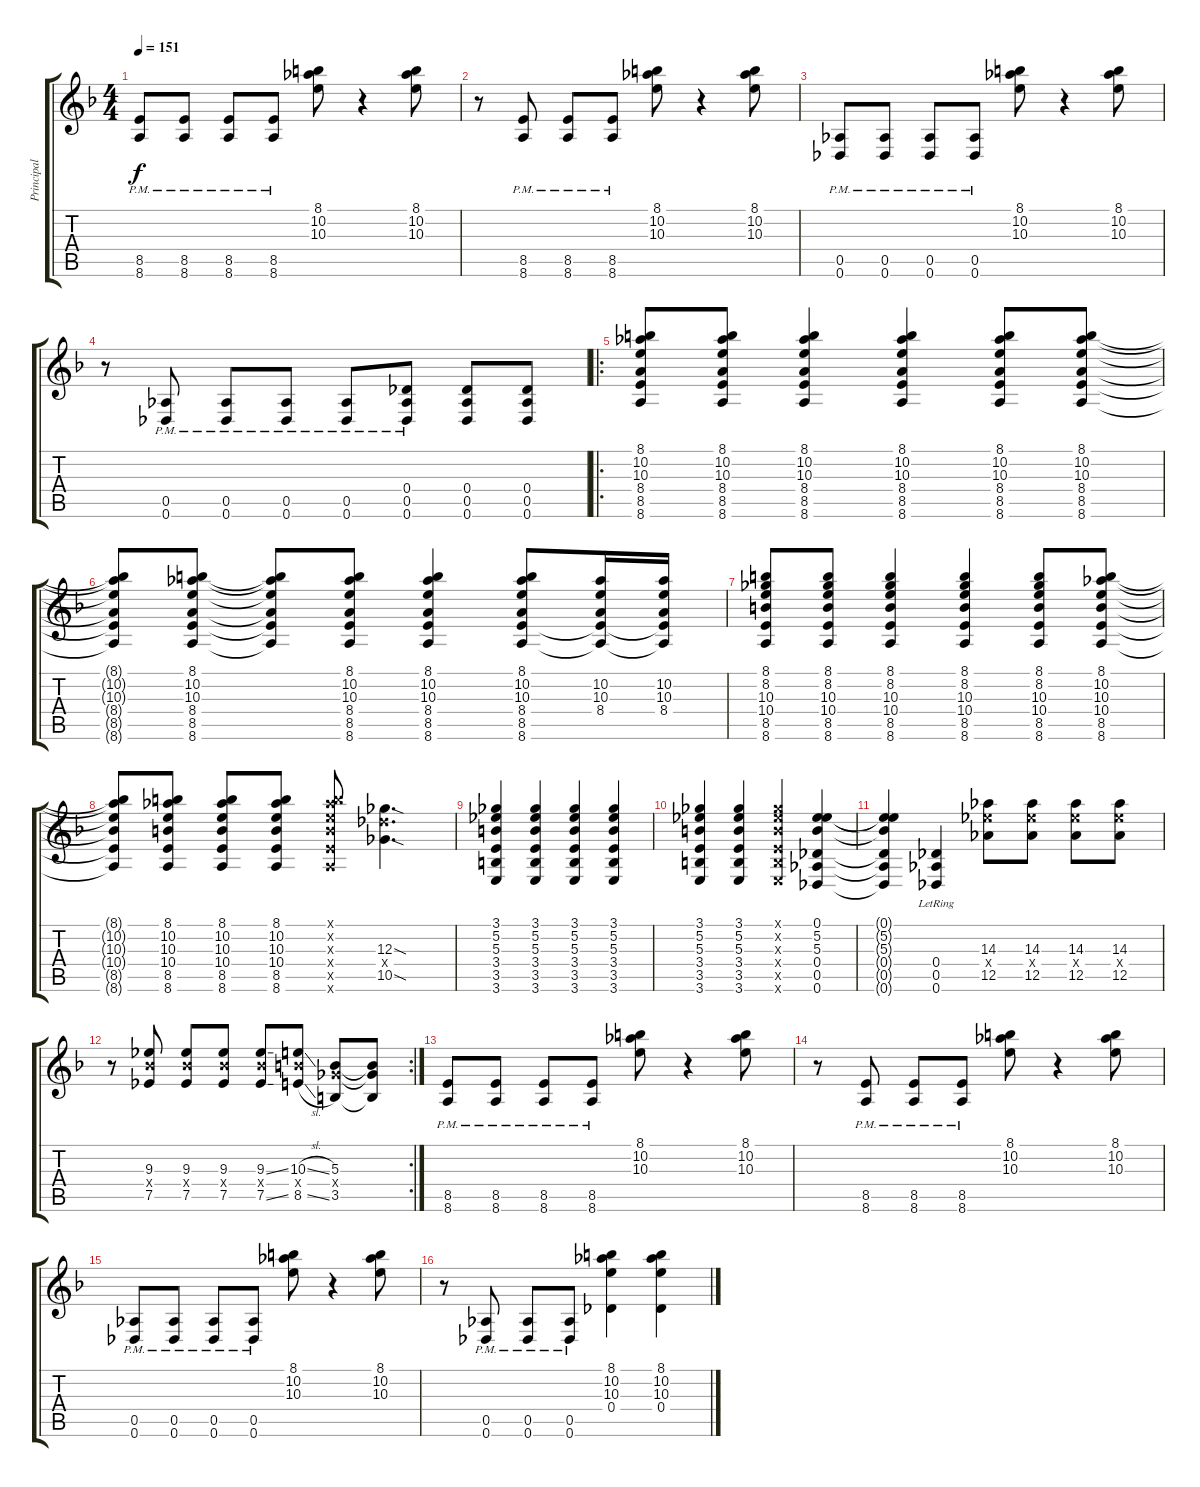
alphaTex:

\track ("Principal" "Principal") {instrument distortionguitar}
\staff {score tabs}
\tuning (Eb4 Bb3 Gb3 Db3 Ab2 Db2) {hide}
\ts (4 4)
\tempo 151
\clef g2
\ks f
(8.5{pm} 8.6{pm}).8{dy f} (8.5{pm} 8.6{pm}).8 (8.5{pm} 8.6{pm}).8 (8.5{pm} 8.6{pm}).8 (8.1 10.2 10.3).8 r.4 (8.1 10.2 10.3).8 |
r.8 (8.5{pm} 8.6{pm}).8 (8.5{pm} 8.6{pm}).8 (8.5{pm} 8.6{pm}).8 (8.1 10.2 10.3).8 r.4 (8.1 10.2 10.3).8 |
(0.5{pm} 0.6{pm}).8 (0.5{pm} 0.6{pm}).8 (0.5{pm} 0.6{pm}).8 (0.5{pm} 0.6{pm}).8 (8.1 10.2 10.3).8 r.4 (8.1 10.2 10.3).8 |
r.8 (0.5{pm} 0.6{pm}).8 (0.5{pm} 0.6{pm}).8 (0.5{pm} 0.6{pm}).8 (0.5{pm} 0.6{pm}).8 (0.4{pm} 0.5{pm} 0.6{pm}).8 (0.4 0.5 0.6).8 (0.4 0.5 0.6).8 |
\ro
(8.1 10.2 10.3 8.4 8.5 8.6).8 (8.1 10.2 10.3 8.4 8.5 8.6).8 (8.1 10.2 10.3 8.4 8.5 8.6).4 (8.1 10.2 10.3 8.4 8.5 8.6).4 (8.1 10.2 10.3 8.4 8.5 8.6).8 (8.1 10.2 10.3 8.4 8.5 8.6).8 |
(8.1{t} 10.2{t} 10.3{t} 8.4{t} 8.5{t} 8.6{t}).8 (8.1 10.2 10.3 8.4 8.5 8.6).8 (8.1{t} 10.2{t} 10.3{t} 8.4{t} 8.5{t} 8.6{t}).8 (8.1 10.2 10.3 8.4 8.5 8.6).8 (8.1 10.2 10.3 8.4 8.5 8.6).4 (8.1 10.2 10.3 8.4 8.5 8.6).8 (10.2 10.3 8.4 8.5{t} 8.6{t}).16 (10.2 10.3 8.4 8.5{t} 8.6{t}).16 |
(8.1 8.2 10.3 10.4 8.5 8.6).8 (8.1 8.2 10.3 10.4 8.5 8.6).8 (8.1 8.2 10.3 10.4 8.5 8.6).4 (8.1 8.2 10.3 10.4 8.5 8.6).4 (8.1 8.2 10.3 10.4 8.5 8.6).8 (8.1 10.2 10.3 10.4 8.5 8.6).8 |
(8.1{t} 10.2{t} 10.3{t} 10.4{t} 8.5{t} 8.6{t}).8 (8.1 10.2 10.3 10.4 8.5 8.6).8 (8.1 10.2 10.3 10.4 8.5 8.6).8 (8.1 10.2 10.3 10.4 8.5 8.6).8 (8.1{x} 10.2{x} 10.3{x} 10.4{x} 8.5{x} 8.6{x}).8 (12.3{sod} 12.4{x} 10.5{sod}).4{d} |
(3.1 5.2 5.3 3.4 3.5 3.6).4 (3.1 5.2 5.3 3.4 3.5 3.6).4 (3.1 5.2 5.3 3.4 3.5 3.6).4 (3.1 5.2 5.3 3.4 3.5 3.6).4 |
(3.1 5.2 5.3 3.4 3.5 3.6).4 (3.1 5.2 5.3 3.4 3.5 3.6).4 (3.1{x} 5.2{x} 5.3{x} 3.4{x} 3.5{x} 3.6{x}).4 (0.1 5.2 5.3 0.4 0.5 0.6).4 |
(0.1{t} 5.2{t} 5.3{t} 0.4{t} 0.5{t} 0.6{t}).4 (0.4{lr} 0.5{lr} 0.6{lr}).4 (14.3 14.4{x} 12.5).8 (14.3 14.4{x} 12.5).8 (14.3 14.4{x} 12.5).8 (14.3 14.4{x} 12.5).8 |
\rc 2
r.8 (9.3 9.4{x} 7.5).8 (9.3 9.4{x} 7.5).8 (9.3 9.4{x} 7.5).8 (9.3{ss} 9.4{x} 7.5{ss}).8 (10.3{sl} 10.4{x} 8.5{sl}).8 (5.3 5.4{x} 3.5).8 (5.3{t} 5.4{t} 3.5{t}).8 |
(8.5{pm} 8.6{pm}).8 (8.5{pm} 8.6{pm}).8 (8.5{pm} 8.6{pm}).8 (8.5{pm} 8.6{pm}).8 (8.1 10.2 10.3).8 r.4 (8.1 10.2 10.3).8 |
r.8 (8.5{pm} 8.6{pm}).8 (8.5{pm} 8.6{pm}).8 (8.5{pm} 8.6{pm}).8 (8.1 10.2 10.3).8 r.4 (8.1 10.2 10.3).8 |
(0.5{pm} 0.6{pm}).8 (0.5{pm} 0.6{pm}).8 (0.5{pm} 0.6{pm}).8 (0.5{pm} 0.6{pm}).8 (8.1 10.2 10.3).8 r.4 (8.1 10.2 10.3).8 |
r.8 (0.5{pm} 0.6{pm}).8 (0.5{pm} 0.6{pm}).8 (0.5{pm} 0.6{pm}).8 (8.1 10.2 10.3 0.4).4 (8.1 10.2 10.3 0.4).4
